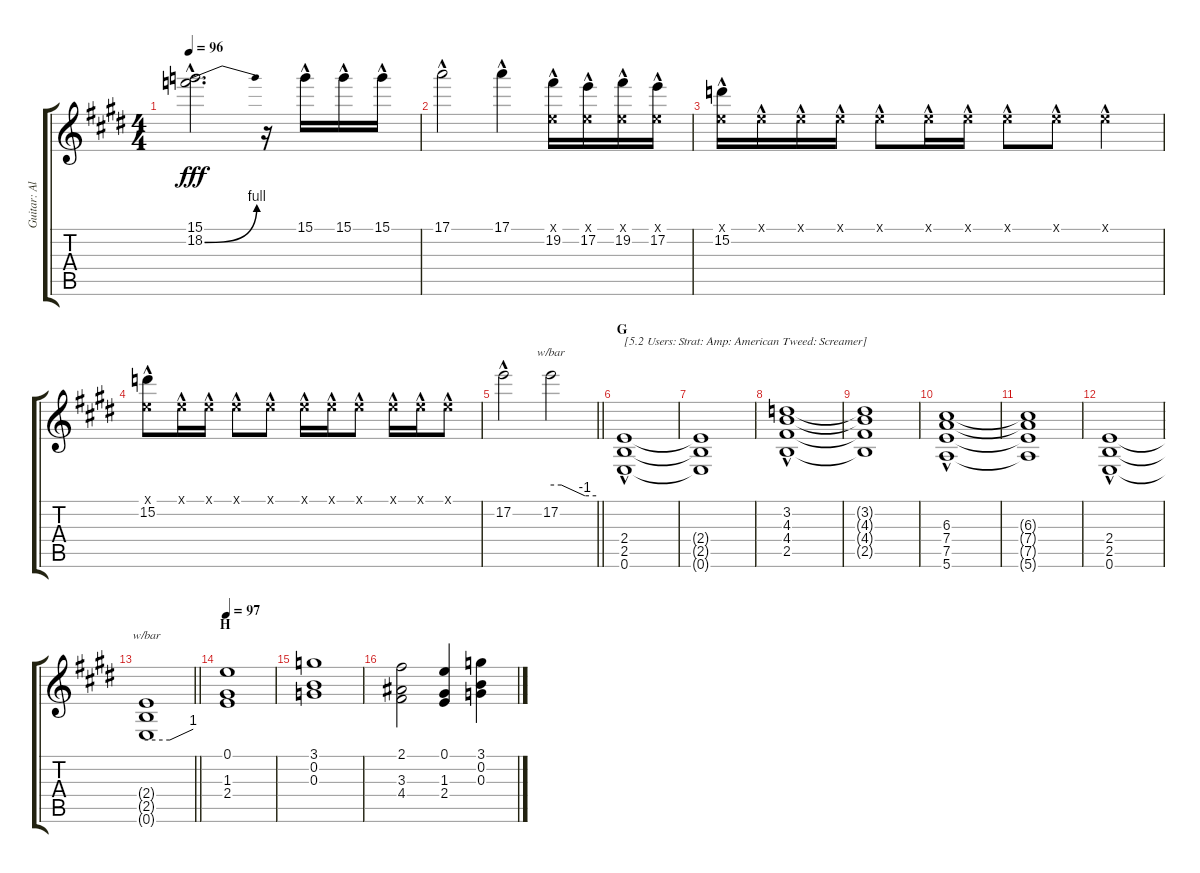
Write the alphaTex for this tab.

\track ("Guitar: Aldo" "Guitar: Al") {instrument overdrivenguitar}
\staff {score tabs}
\tuning (E4 B3 G3 D3 A2 E2) {hide}
\ts (4 4)
\tempo 96
\clef g2
\ks e
(15.1{hac} 18.2{be (bend 0 0 60 4)}).2{d dy fff} r.16 15.1{hac}.16 15.1{hac}.16 15.1{hac}.16 |
17.1{hac}.2 17.1{hac}.4 (0.1{hac x} 19.2{hac}).16 (0.1{hac x} 17.2{hac}).16 (0.1{hac x} 19.2{hac}).16 (0.1{hac x} 17.2{hac}).16 |
(0.1{hac x} 15.2{hac}).16 0.1{hac x}.16 0.1{hac x}.16 0.1{hac x}.16 0.1{hac x}.8 0.1{hac x}.16 0.1{hac x}.16 0.1{hac x}.8 0.1{hac x}.8 0.1{hac x}.4 |
(0.1{hac x} 15.2{hac}).8 0.1{hac x}.16 0.1{hac x}.16 0.1{hac x}.8 0.1{hac x}.8 0.1{hac x}.16 0.1{hac x}.16 0.1{hac x}.8 0.1{hac x}.16 0.1{hac x}.16 0.1{hac x}.8 |
\barLineRight lightlight
17.2{hac}.2 17.2.2{tbe (custom default 0 0 14 0 45 -4 60 -4)} |
\section ("" "G")
(2.4{hac} 2.5{hac} 0.6{hac}).1{txt "[5.2 Users: Strat: Amp: American Tweed: Screamer]" volume 13 instrument overdrivenguitar} |
(2.4{t} 2.5{t} 0.6{t}).1 |
(3.2{hac} 4.3{hac} 4.4{hac} 2.5{hac}).1 |
(3.2{t} 4.3{t} 4.4{t} 2.5{t}).1 |
(6.3{hac} 7.4{hac} 7.5{hac} 5.6{hac}).1 |
(6.3{t} 7.4{t} 7.5{t} 5.6{t}).1 |
(2.4{hac} 2.5{hac} 0.6{hac}).1 |
\barLineRight lightlight
(2.4{t} 2.5{t} 0.6{t}).1{tbe (custom default 0 0 30 0 60 4)} |
\section ("" "H")
\tempo 97
(0.1 1.3 2.4).1 |
(3.1 0.2 0.3).1 |
(2.1 3.3 4.4).2 (0.1 1.3 2.4).4 (3.1 0.2 0.3).4
